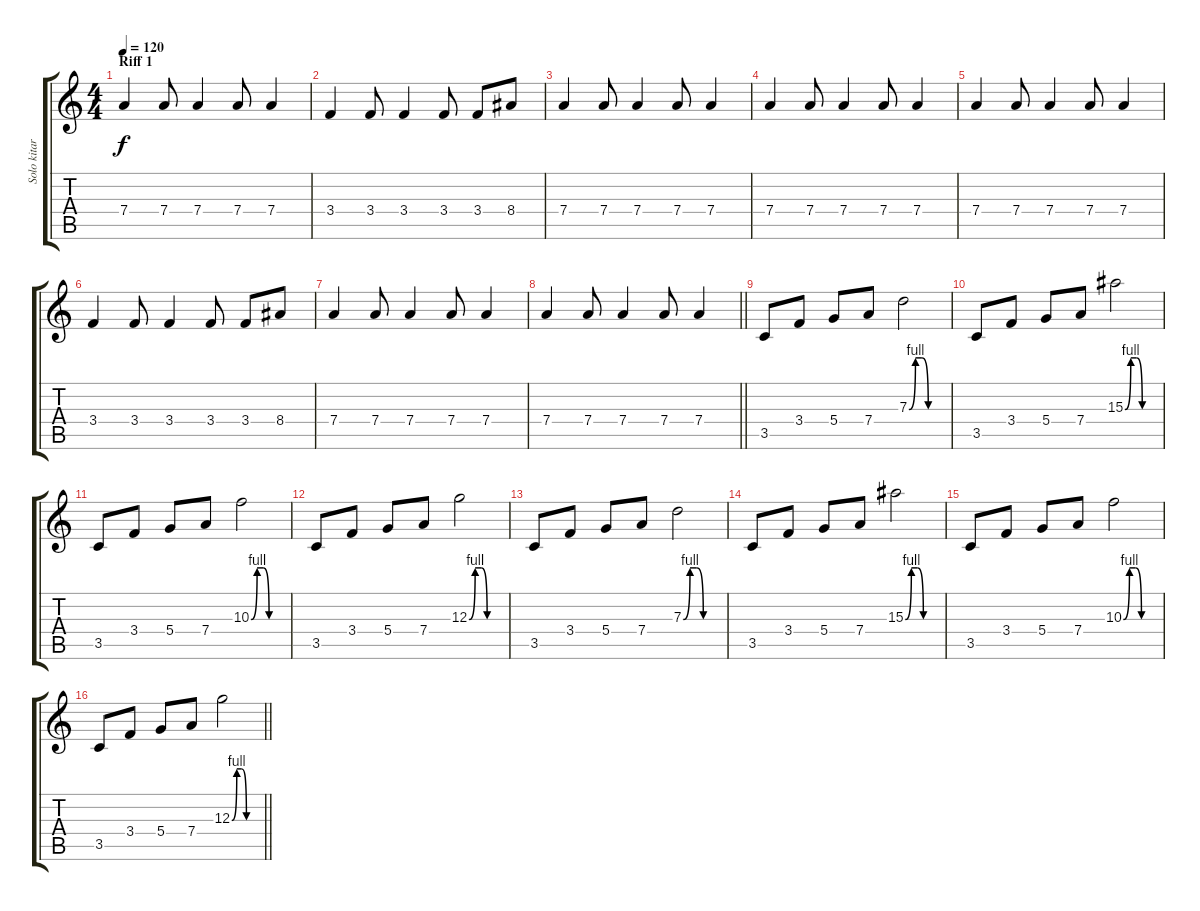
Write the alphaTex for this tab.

\track ("Solo kitara" "Solo kitar") {instrument overdrivenguitar}
\staff {score tabs}
\tuning (E4 B3 G3 D3 A2 E2) {hide}
\ts (4 4)
\section ("" "Riff 1")
\tempo 120
\clef g2
\ks c
7.4.4{dy f} 7.4.8 7.4.4 7.4.8 7.4.4 |
3.4.4 3.4.8 3.4.4 3.4.8 3.4.8 8.4.8 |
7.4.4 7.4.8 7.4.4 7.4.8 7.4.4 |
7.4.4 7.4.8 7.4.4 7.4.8 7.4.4 |
7.4.4 7.4.8 7.4.4 7.4.8 7.4.4 |
3.4.4 3.4.8 3.4.4 3.4.8 3.4.8 8.4.8 |
7.4.4 7.4.8 7.4.4 7.4.8 7.4.4 |
\barLineRight lightlight
7.4.4 7.4.8 7.4.4 7.4.8 7.4.4 |
3.5.8 3.4.8 5.4.8 7.4.8 7.3{be (custom 0 0 10 4 20 4 30 0 60 0)}.2 |
3.5.8 3.4.8 5.4.8 7.4.8 15.3{be (custom 0 0 10 4 20 4 30 0 60 0)}.2 |
3.5.8 3.4.8 5.4.8 7.4.8 10.3{be (custom 0 0 10 4 20 4 30 0 60 0)}.2 |
3.5.8 3.4.8 5.4.8 7.4.8 12.3{be (custom 0 0 10 4 20 4 30 0 60 0)}.2 |
3.5.8 3.4.8 5.4.8 7.4.8 7.3{be (custom 0 0 10 4 20 4 30 0 60 0)}.2 |
3.5.8 3.4.8 5.4.8 7.4.8 15.3{be (custom 0 0 10 4 20 4 30 0 60 0)}.2 |
3.5.8 3.4.8 5.4.8 7.4.8 10.3{be (custom 0 0 10 4 20 4 30 0 60 0)}.2 |
\barLineRight lightlight
3.5.8 3.4.8 5.4.8 7.4.8 12.3{be (custom 0 0 10 4 20 4 30 0 60 0)}.2
